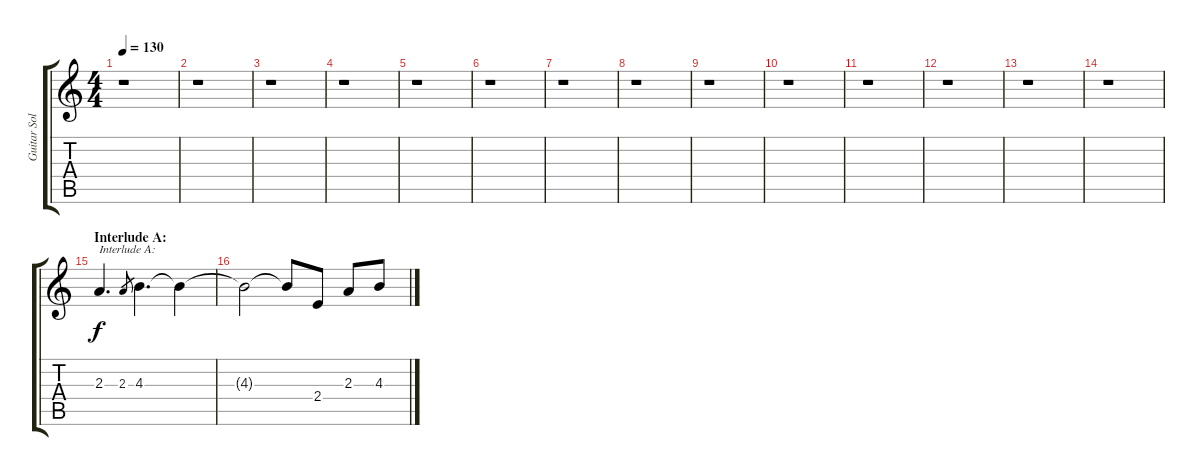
\track ("Guitar Solo + Fills" "Guitar Sol") {instrument distortionguitar}
\staff {score tabs}
\tuning (E4 B3 G3 D3 A2 E2) {hide}
\ts (4 4)
\tempo 130
\clef g2
\ks c
r.1{dy f} |
r.1 |
r.1 |
r.1 |
r.1 |
r.1 |
r.1 |
r.1 |
r.1 |
r.1 |
r.1 |
r.1 |
r.1 |
r.1 |
\section ("" "Interlude A:")
2.3.4{d txt "Interlude A:"} 2.3.8{gr} 4.3.4{d} 4.3{t}.4 |
4.3{t}.2 4.3{t}.8 2.4.8 2.3.8 4.3.8
